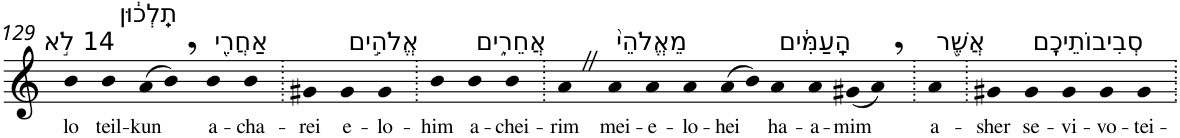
**kern	**text
*part1	*part1
*staff1	*staff1
*I"Piano	*
*I'Pno	*
!!LO:PB:g=z
*clefG2	*
*k[]	*
=129	=129
!LO:TX:a:t=14 לֹ֣א	!
!	!LO:LY:b
4b	lo
!LO:TX:a:t=תֵֽלְכ֔וּן	!
!	!LO:LY:b
4b	teil-
!	!LO:LY:b
(8a	-kun
8b,)	.
!LO:TX:a:t=אַחֲרֵ֖י	!
!	!LO:LY:b
4b	a-
!	!LO:LY:b
4b	-cha-
=130.	=130.
!	!LO:LY:b
4g#X	-rei
!LO:TX:a:t=אֱלֹהִ֣ים	!
!	!LO:LY:b
4g#	e-
!	!LO:LY:b
4g#	-lo-
=131.	=131.
!	!LO:LY:b
4b	-him
!LO:TX:a:t=אֲחֵרִ֑ים	!
!	!LO:LY:b
4b	a-
!	!LO:LY:b
4b	-chei-
=132.	=132.
!	!LO:LY:b
4aZ	-rim
!LO:TX:a:t=מֵאֱלֹהֵי֙	!
!	!LO:LY:b
4a	mei-
!	!LO:LY:b
4a	-e-
!	!LO:LY:b
4a	-lo-
!	!LO:LY:b
(8a	-hei
8b)	.
!LO:TX:a:t=הָֽעַמִּ֔ים	!
!	!LO:LY:b
4a	ha-
!	!LO:LY:b
4a	-a-
!	!LO:LY:b
(8g#X	-mim
8a,)	.
=133.	=133.
!LO:TX:a:t=אֲשֶׁ֖ר	!
!	!LO:LY:b
4a	a-
=134.	=134.
!	!LO:LY:b
4g#X	-sher
!LO:TX:a:t=סְבִיבוֹתֵיכֶֽם	!
!	!LO:LY:b
4g#	se-
!	!LO:LY:b
4g#	-vi-
!	!LO:LY:b
4g#	-vo-
!	!LO:LY:b
4g#	-tei-
=.	=.
*-	*-
